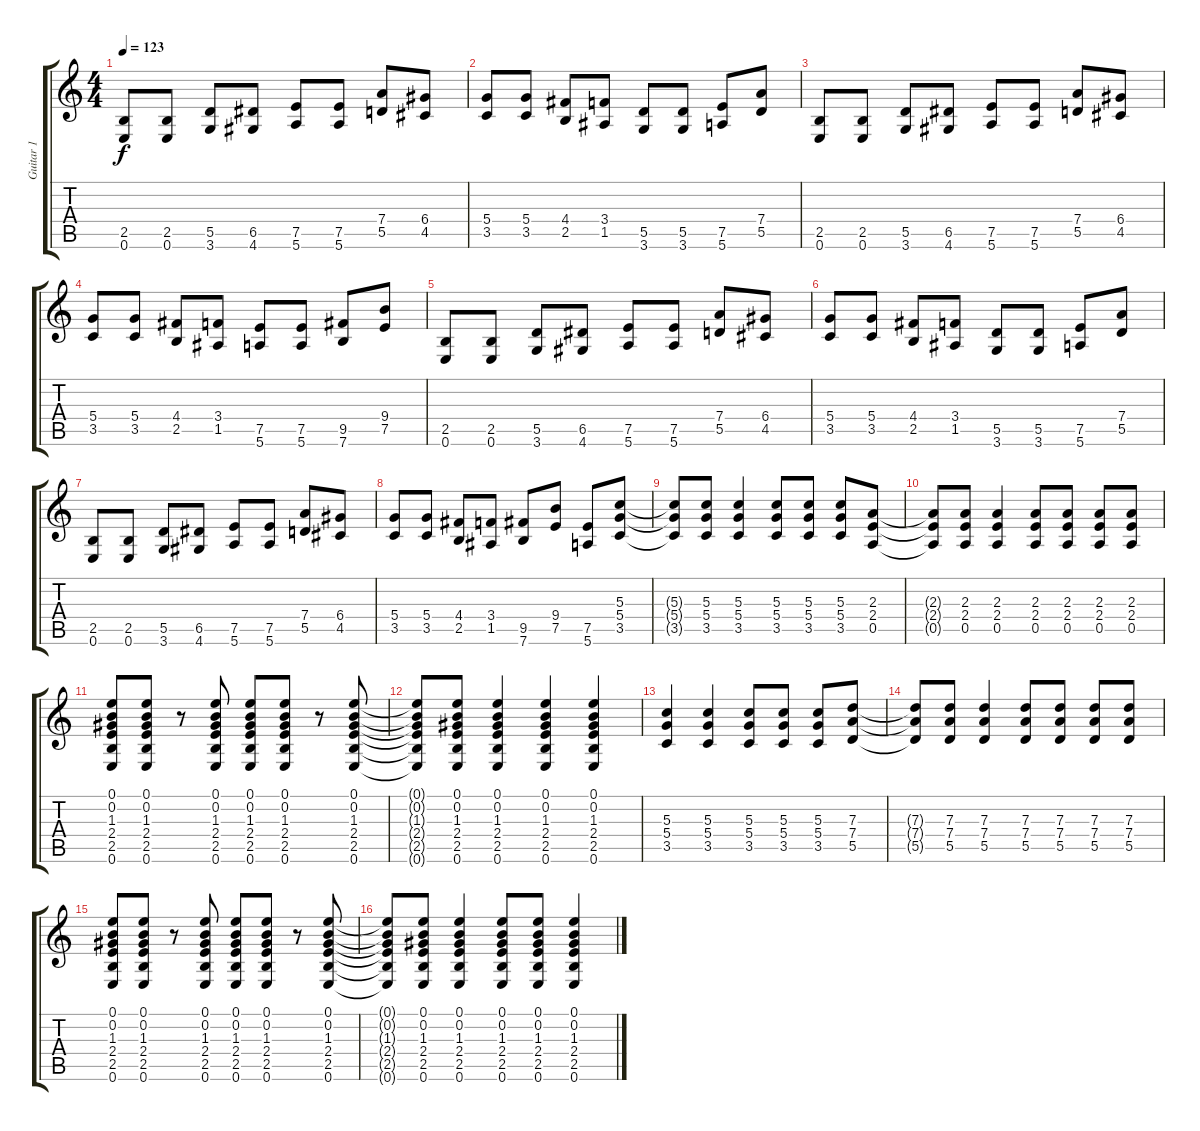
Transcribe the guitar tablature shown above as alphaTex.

\track ("Guitar 1" "Guitar 1") {instrument overdrivenguitar}
\staff {score tabs}
\tuning (E4 B3 G3 D3 A2 E2) {hide}
\ts (4 4)
\tempo 123
\clef g2
\ks c
(2.5 0.6).8{dy f} (2.5 0.6).8 (5.5 3.6).8 (6.5 4.6).8 (7.5 5.6).8 (7.5 5.6).8 (7.4 5.5).8 (6.4 4.5).8 |
(5.4 3.5).8 (5.4 3.5).8 (4.4 2.5).8 (3.4 1.5).8 (5.5 3.6).8 (5.5 3.6).8 (7.5 5.6).8 (7.4 5.5).8 |
(2.5 0.6).8 (2.5 0.6).8 (5.5 3.6).8 (6.5 4.6).8 (7.5 5.6).8 (7.5 5.6).8 (7.4 5.5).8 (6.4 4.5).8 |
(5.4 3.5).8 (5.4 3.5).8 (4.4 2.5).8 (3.4 1.5).8 (7.5 5.6).8 (7.5 5.6).8 (9.5 7.6).8 (9.4 7.5).8 |
(2.5 0.6).8 (2.5 0.6).8 (5.5 3.6).8 (6.5 4.6).8 (7.5 5.6).8 (7.5 5.6).8 (7.4 5.5).8 (6.4 4.5).8 |
(5.4 3.5).8 (5.4 3.5).8 (4.4 2.5).8 (3.4 1.5).8 (5.5 3.6).8 (5.5 3.6).8 (7.5 5.6).8 (7.4 5.5).8 |
(2.5 0.6).8 (2.5 0.6).8 (5.5 3.6).8 (6.5 4.6).8 (7.5 5.6).8 (7.5 5.6).8 (7.4 5.5).8 (6.4 4.5).8 |
(5.4 3.5).8 (5.4 3.5).8 (4.4 2.5).8 (3.4 1.5).8 (9.5 7.6).8 (9.4 7.5).8 (7.5 5.6).8 (5.3 5.4 3.5).8 |
(5.3{t} 5.4{t} 3.5{t}).8 (5.3 5.4 3.5).8 (5.3 5.4 3.5).4 (5.3 5.4 3.5).8 (5.3 5.4 3.5).8 (5.3 5.4 3.5).8 (2.3 2.4 0.5).8 |
(2.3{t} 2.4{t} 0.5{t}).8 (2.3 2.4 0.5).8 (2.3 2.4 0.5).4 (2.3 2.4 0.5).8 (2.3 2.4 0.5).8 (2.3 2.4 0.5).8 (2.3 2.4 0.5).8 |
(0.1 0.2 1.3 2.4 2.5 0.6).8 (0.1 0.2 1.3 2.4 2.5 0.6).8 r.8 (0.1 0.2 1.3 2.4 2.5 0.6).8 (0.1 0.2 1.3 2.4 2.5 0.6).8 (0.1 0.2 1.3 2.4 2.5 0.6).8 r.8 (0.1 0.2 1.3 2.4 2.5 0.6).8 |
(0.1{t} 0.2{t} 1.3{t} 2.4{t} 2.5{t} 0.6{t}).8 (0.1 0.2 1.3 2.4 2.5 0.6).8 (0.1 0.2 1.3 2.4 2.5 0.6).4 (0.1 0.2 1.3 2.4 2.5 0.6).4 (0.1 0.2 1.3 2.4 2.5 0.6).4 |
(5.3 5.4 3.5).4 (5.3 5.4 3.5).4 (5.3 5.4 3.5).8 (5.3 5.4 3.5).8 (5.3 5.4 3.5).8 (7.3 7.4 5.5).8 |
(7.3{t} 7.4{t} 5.5{t}).8 (7.3 7.4 5.5).8 (7.3 7.4 5.5).4 (7.3 7.4 5.5).8 (7.3 7.4 5.5).8 (7.3 7.4 5.5).8 (7.3 7.4 5.5).8 |
(0.1 0.2 1.3 2.4 2.5 0.6).8 (0.1 0.2 1.3 2.4 2.5 0.6).8 r.8 (0.1 0.2 1.3 2.4 2.5 0.6).8 (0.1 0.2 1.3 2.4 2.5 0.6).8 (0.1 0.2 1.3 2.4 2.5 0.6).8 r.8 (0.1 0.2 1.3 2.4 2.5 0.6).8 |
(0.1{t} 0.2{t} 1.3{t} 2.4{t} 2.5{t} 0.6{t}).8 (0.1 0.2 1.3 2.4 2.5 0.6).8 (0.1 0.2 1.3 2.4 2.5 0.6).4 (0.1 0.2 1.3 2.4 2.5 0.6).8 (0.1 0.2 1.3 2.4 2.5 0.6).8 (0.1 0.2 1.3 2.4 2.5 0.6).4
